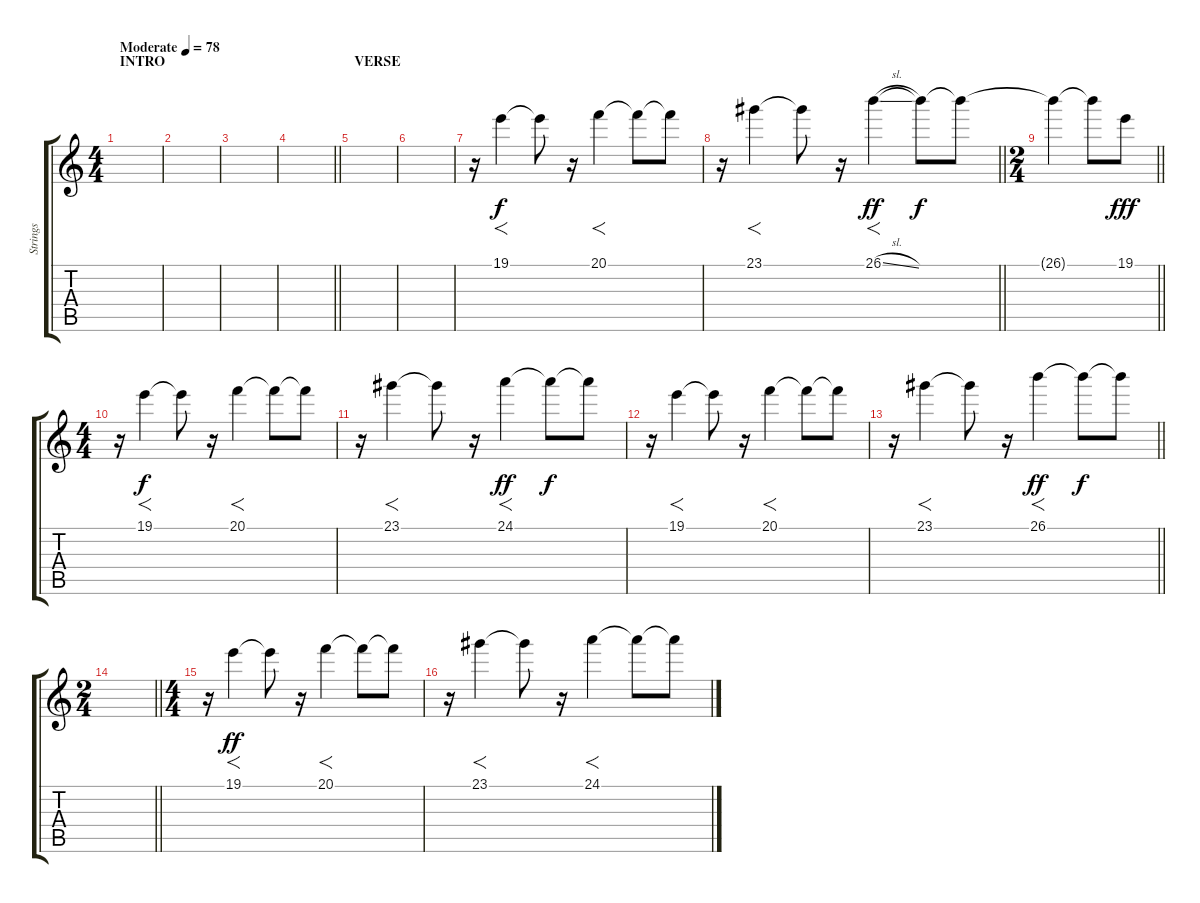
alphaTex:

\track ("Strings" "Strings") {instrument stringensemble2}
\staff {score tabs}
\tuning (A4 B3 G3 D3 A2 E2) {hide}
\ts (4 4)
\section ("" "INTRO")
\tempo (78 "Moderate")
\clef g2
\ks c
|
|
|
\barLineRight lightlight
|
\section ("" "VERSE")
|
|
r.16 19.1.4{f} 19.1{t}.8 r.16 20.1.4{f} 20.1{t}.8 20.1{t}.8 |
\barLineRight lightlight
r.16 23.1.4{f} 23.1{t}.8 r.16 26.1{sl}.4{f dy ff} 26.1{t}.8{dy f} 26.1{t}.8{volume 3} |
\ts (2 4)
\barLineRight lightlight
26.1{t}.4 26.1{t}.8 19.1.8{dy fff} |
\ts (4 4)
r.16{volume 7} 19.1.4{f dy f} 19.1{t}.8 r.16 20.1.4{f} 20.1{t}.8 20.1{t}.8 |
r.16 23.1.4{f} 23.1{t}.8 r.16 24.1.4{f dy ff} 24.1{t}.8{dy f} 24.1{t}.8 |
r.16 19.1.4{f} 19.1{t}.8 r.16 20.1.4{f} 20.1{t}.8 20.1{t}.8 |
\barLineRight lightlight
r.16 23.1.4{f} 23.1{t}.8 r.16 26.1.4{f dy ff} 26.1{t}.8{dy f} 26.1{t}.8 |
\ts (2 4)
\barLineRight lightlight
|
\ts (4 4)
r.16{volume 7} 19.1.4{f dy ff} 19.1{t}.8 r.16 20.1.4{f} 20.1{t}.8 20.1{t}.8 |
r.16 23.1.4{f} 23.1{t}.8 r.16 24.1.4{f} 24.1{t}.8 24.1{t}.8
